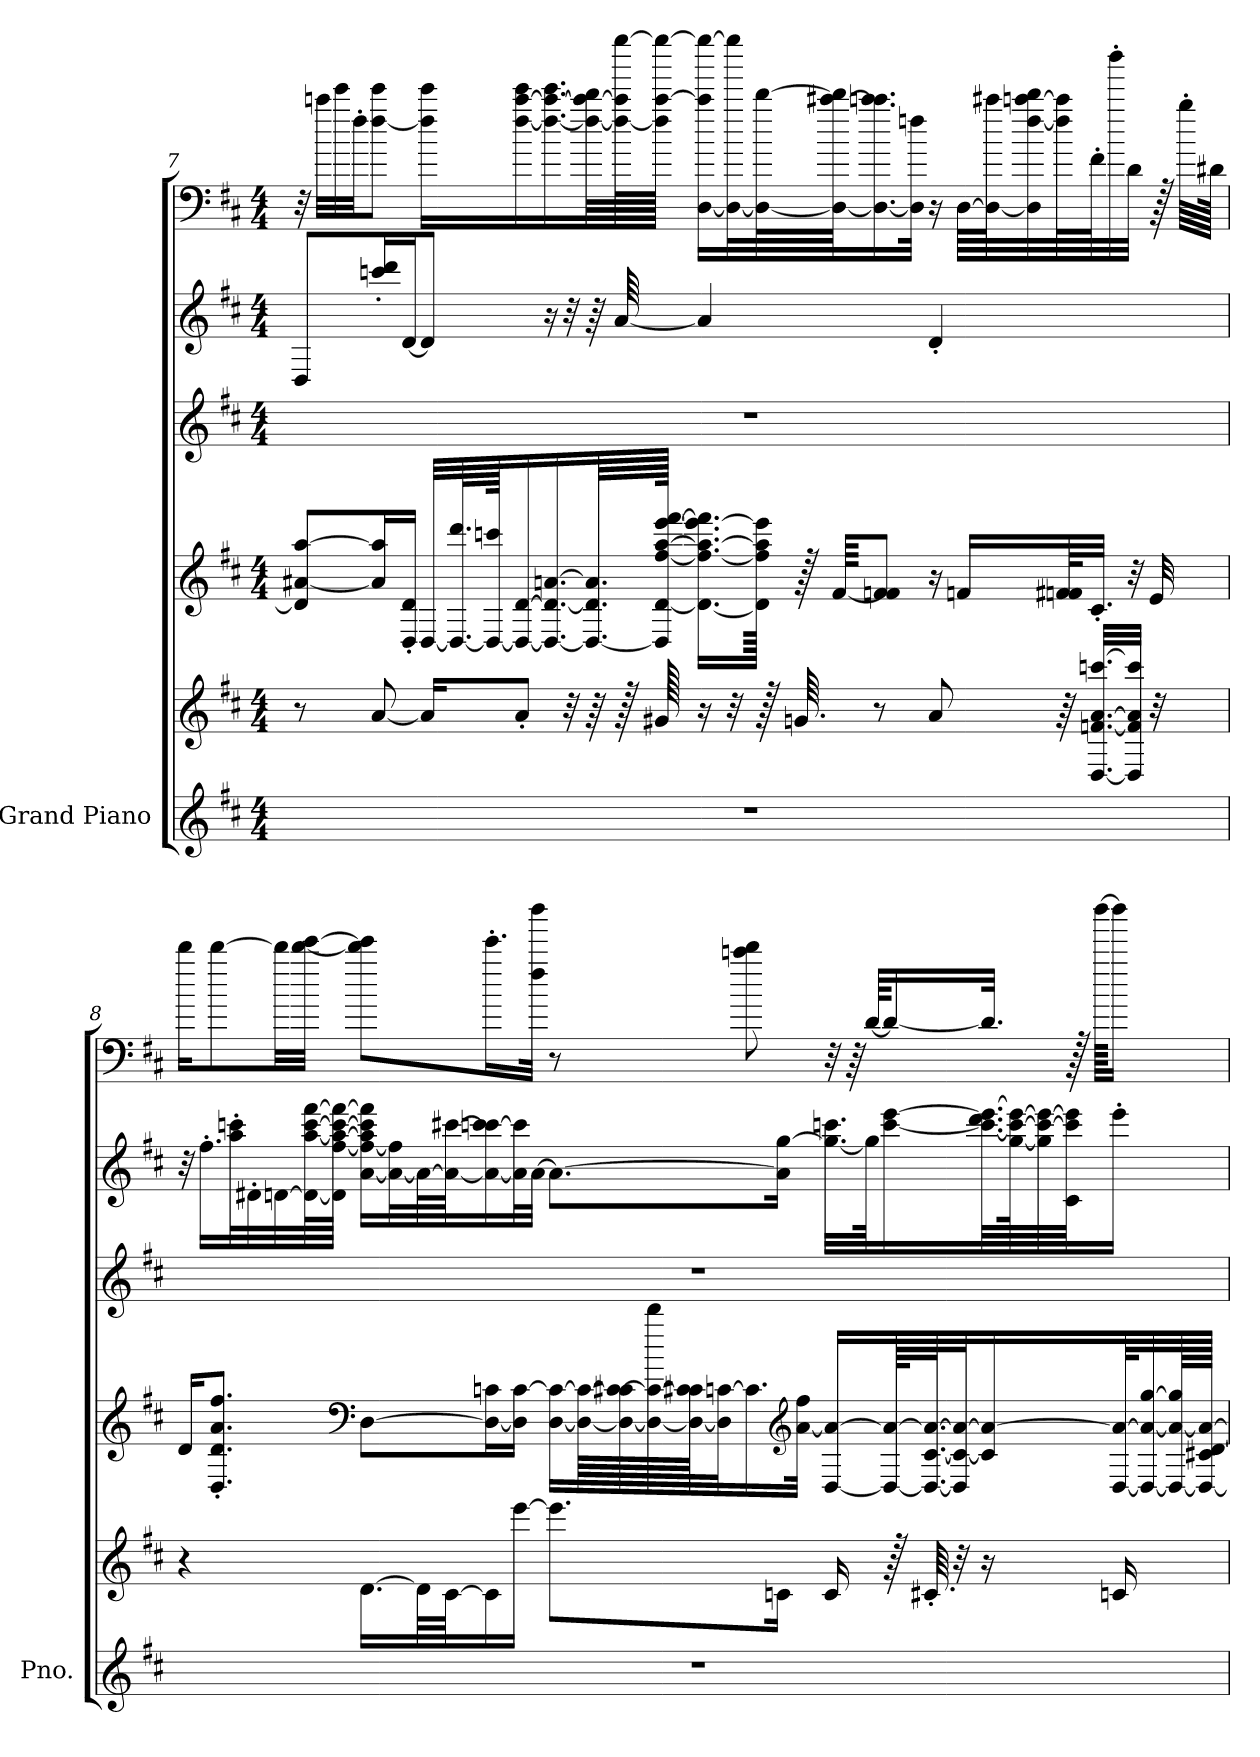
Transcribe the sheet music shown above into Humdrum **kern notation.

**kern	**kern	**kern	**kern	**kern	**kern
*part1	*part1	*part1	*part1	*part1	*part1
*staff6	*staff5	*staff4	*staff3	*staff2	*staff1
*I"Grand Piano	*	*	*	*	*
*I'Pno.	*	*	*	*	*
!!LO:LB:g=z
*clefG2	*clefG2	*clefG2	*clefG2	*clefG2	*clefF4
*k[f#c#]	*k[f#c#]	*k[f#c#]	*k[f#c#]	*k[f#c#]	*k[f#c#]
*M4/4	*M4/4	*M4/4	*M4/4	*M4/4	*M4/4
=7	=7	=7	=7	=7	=7
1r	8r	8d/] [8a#X/ [8aa/L	1r	8D/L	32r
.	.	.	.	.	32cccn\LLL
.	.	.	.	.	32eee\
.	.	.	.	.	32ff#'\JJ
.	[8a/	16a#/] 16aa/]L	.	16cccn/' 16ddd/'L	[8ff#\ 8eee\J
.	.	16D/' 16d/'JJ	.	[16d/J	.
.	16a/KL]	[32D/LLL	.	8d/J]	16ff#\] 16eee\LL
.	.	64.D/_ 64.ddd/L	.	.	.
.	.	128D/_ 128cccn/JJK	.	.	.
.	8a'/J	16D/_ [16d/	.	.	[16ff#\ [16ccc\ 16eee\
.	.	16.D/_ 16.d/_ [16.an/	.	16r	16.ff#\_ 16.ccc\_ 16.eee\
.	32r	.	.	32r	.
.	64r	64.D/_ 64.d/] 64.a/]LL	.	64r	64ff#\_ 64ccc\_ 64ddd\LL
.	128r	.	.	[64a/	128ff#\_ 128ccc\] [128gggg\L
.	128g#X/	128D/] [128d/ [128ff#/ [128aa/ [128eee/ [128fff#/JJJJk	.	.	128ff#\] [128ccc\ 128gggg\_JJJJJ
.	16r	16.d\_ 16.ff#\_ 16.aa\_ 16.eee\_ 16.fff#\]LL	.	4a/]	[16D\ 16ccc\] 16gggg\_LL
.	32r	.	.	.	32D\_ 32gggg\]L
.	128r	128d\] 128ff#\] 128aa\] 128eee\]JJkkk	.	.	64D\_ [64ddd\L
.	64.gn/	128r	.	.	.
.	.	[64f#/KKKL	.	.	64D\_ [64ccc#X\ 64ddd\]JJ
.	8r	8fn/ 8f#/]J	.	.	16.D\_ 16.cccn\ 16.ccc#\]
.	.	.	.	.	32D\] 32ffn\JJk
.	8a/	16r	.	4d'/	16r
.	.	16fn/LL	.	.	[64D\LLLL
.	.	.	.	.	64D\_ 64ccc#X\J
.	.	.	.	.	32D\] [32ff\ [32cccn\ 32ddd\
.	64r	64fn/ 64f#X/KL	.	.	64ff\] 64ccc\]L
.	[32.D/ [32.fn/ [32.a/ [32.cccn/LLL	32.c#'/JJJ	.	.	64f#'\J
.	.	.	.	.	32dddd'\
.	32D/] 32f/] 32a/] 32ccc/]JJJ	32r	.	.	32d\JJJ
.	32r	32e/	.	.	128r
.	.	.	.	.	64bb'\LLLL
.	.	.	.	.	128d#X\JJJJk
!!LO:LB:g=z
=8	=8	=8	=8	=8	=8
1r	4r	16d/KL	1r	32r	16ddd\KL
.	.	.	.	16.ff#'\LL	.
.	.	8.D/' 8.d/' 8.a/' 8.ff#/'J	.	.	[8ddd\
.	.	.	.	32aa\' 32cccn\'L	.
.	.	.	.	32d#X'\	.
.	.	.	.	[32dn\	32ddd\LL]
.	.	.	.	64d\_ [64aa\ [64ccc\ [64fff#\L	[32ddd\ [32eee\JJJ
.	.	.	.	64d\] [64ff#\ 64aa\_ 64ccc\_ 64fff#\_JJJJ	.
*	*	*clefF4	*	*	*
.	[16.d\LL	[8D\L	.	[16a\ 16ff#\_ 16aa\] 16ccc\] 16fff#\]LL	8ddd\] 8eee\]L
.	.	.	.	32a\_ 32ff#\]L	.
.	64d\LL]	.	.	64a\L_	.
.	[64c#\JJ	.	.	64a\_ [64ccc#X\JJ	.
.	16c#\]	16D\_ 16cn\L	.	16a\_ 16cccn\ 16ccc#\_	16.eee'\L
.	[16eee\JJ	16D\] [16c\JJ	.	32a\] 32ccc#\]L	.
.	.	.	.	[32a\JJJ	32ff#\ 32dddd\JJk
.	8.eee\L]	[16D\ 16c\_LL	.	8.a\L_	8r
.	.	128D\_ 128c\_LLL	.	.	.
.	.	128D\_ 128cn\_ 128c#X\	.	.	.
.	.	128D\_ 128c\_ 128ddd\	.	.	.
.	.	128D\_ 128c\] 128c#X\JJ	.	.	.
.	.	32D\] [32cn\J	.	.	.
.	.	16.c\]	.	.	8cccn\ 8ddd\
*	*	*clefG2	*	*	*
.	16cn\Jk	.	.	16a\] [16gg\Jk	.
.	.	[32a\ 32ff#\JJk	.	.	.
.	16c/	[16D/ 16a/_LL	.	32.gg\_ 32.cccn\LLL	32r
.	.	.	.	.	64r
.	.	.	.	64gg\JK]	[64d/KKLL
.	128r	128D/_ 128a/_KLL	.	[16ccc\ [16eee\	16d/_
.	64.c#X'/	64.D/_ [64.c/ 64.a/_J	.	.	.
.	32r	32D/] 32c/_ 32a/_J	.	.	.
.	16r	16c/] 16a/_	.	64.ccc\_ 64.ddd\ 64.eee\_LL	32.d/JJk]
.	.	.	.	[128gg\ 128ccc\_ 128eee\_K	.
.	.	.	.	64gg\] 64ccc\_ 64eee\_	.
.	.	.	.	64c#\ 64ccc\] 64eee\]JJ	128r
.	.	.	.	.	[128dddd\KKKLL
.	16cn/	[64D/ 64a/_KL	.	16eee'\JJ	16dddd\JJ]
.	.	32D/_ 32a/_ [32gg/	.	.	.
.	.	128D/_ 128a/_ 128gg/]LL	.	.	.
.	.	128D/_ 128c#X/ [128d/ 128a/_JJJJJ	.	.	.
=	=	=	=	=	=
*-	*-	*-	*-	*-	*-
